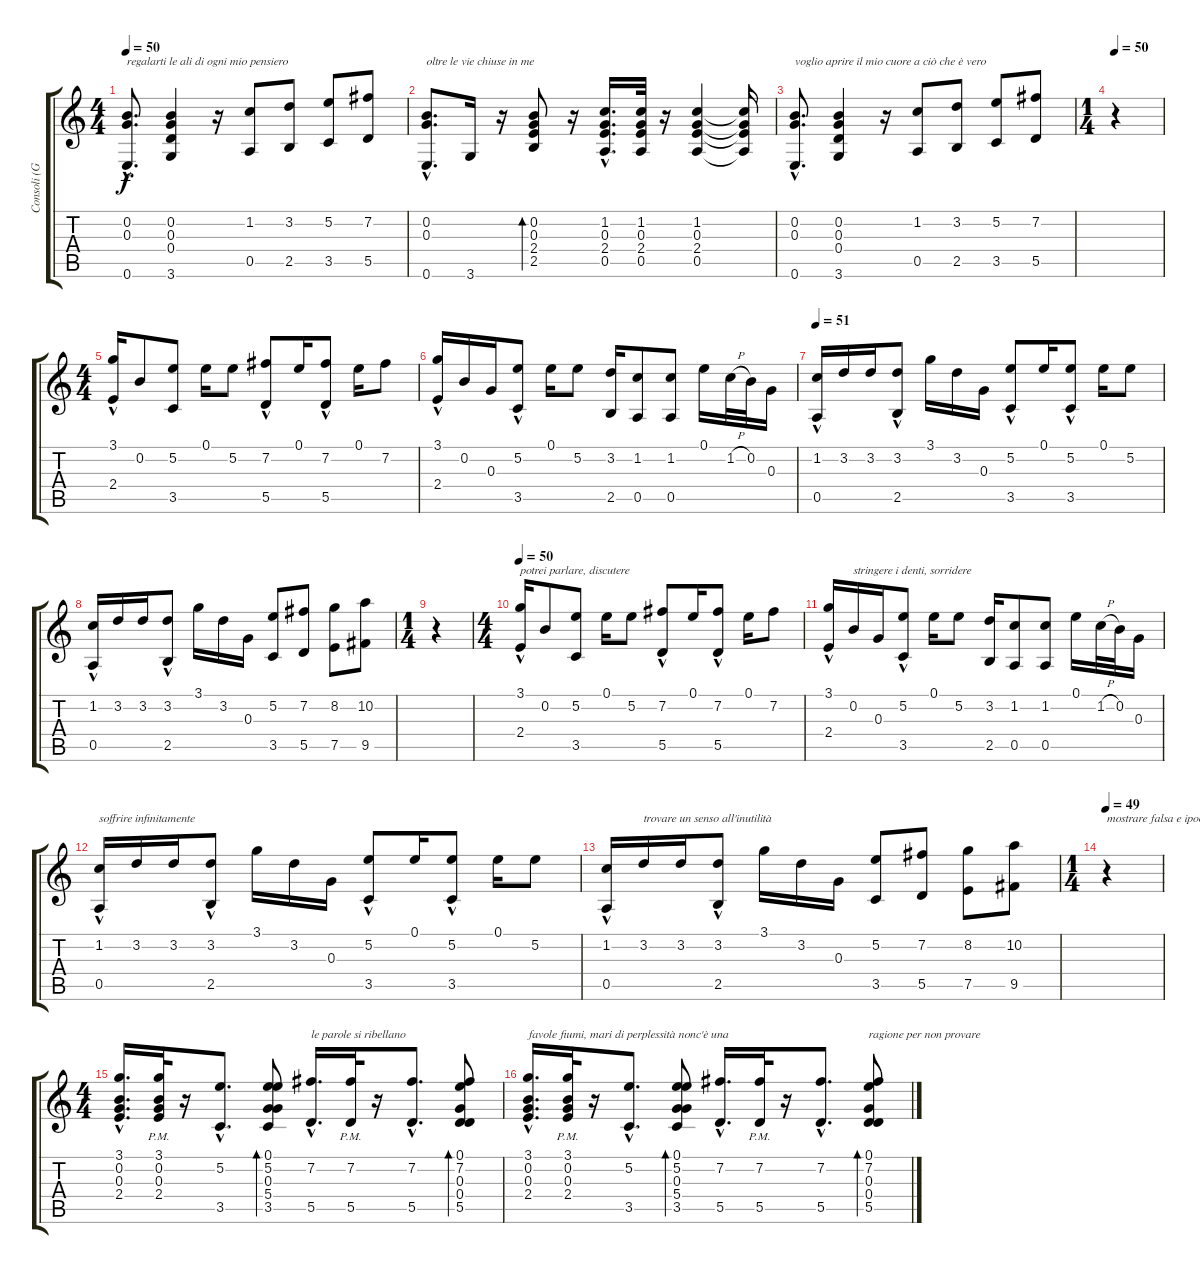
\track ("Consoli (Guitar)" "Consoli (G") {instrument acousticguitarnylon}
\staff {score tabs}
\tuning (E4 B3 G3 D3 A2 E2) {hide}
\ts (4 4)
\tempo 50
\clef g2
\ks c
(0.2 0.3 0.6{hac}).8{d txt "regalarti le ali di ogni mio pensiero" dy f} (0.2 0.3 0.4 3.6).4 r.16 (1.2 0.5).8 (3.2 2.5).8 (5.2 3.5).8 (7.2 5.5).8 |
(0.2 0.3 0.6{hac}).8{d txt "oltre le vie chiuse in me"} 3.6.16 r.16 (0.2 0.3 2.4 2.5).8{bd 30} r.16 (1.2{hac} 0.3{hac} 2.4{hac} 0.5{hac}).16{d} (1.2 0.3 2.4 0.5).32 r.16 (1.2 0.3 2.4 0.5).4 (1.2{t} 0.3{t} 2.4{t} 0.5{t}).16 |
(0.2 0.3 0.6{hac}).8{d txt "voglio aprire il mio cuore a ciò che è vero"} (0.2 0.3 0.4 3.6).4 r.16 (1.2 0.5).8 (3.2 2.5).8 (5.2 3.5).8 (7.2 5.5).8 |
\ts (1 4)
\tempo 50
r.4 |
\ts (4 4)
(3.1 2.4{hac}).16 0.2.8 (5.2 3.5).8 0.1.16 5.2.8 (7.2 5.5{hac}).8 0.1.16 (7.2 5.5{hac}).8 0.1.16 7.2.8 |
(3.1 2.4{hac}).16 0.2.16 0.3.16 (5.2 3.5{hac}).8 0.1.16 5.2.8 (3.2 2.5).16 (1.2 0.5).8 (1.2 0.5).8 0.1.16 1.2{h}.32 0.2.32 0.3.16 |
\tempo 51
(1.2 0.5{hac}).16 3.2.16 3.2.16 (3.2 2.5{hac}).8 3.1.16 3.2.16 0.3.16 (5.2 3.5{hac}).8 0.1.16 (5.2 3.5{hac}).8 0.1.16 5.2.8 |
(1.2 0.5{hac}).16 3.2.16 3.2.16 (3.2 2.5{hac}).8 3.1.16 3.2.16 0.3.16 (5.2 3.5).8 (7.2 5.5).8 (8.2 7.5).8 (10.2 9.5).8 |
\ts (1 4)
r.4 |
\ts (4 4)
\tempo 50
(3.1 2.4{hac}).16{txt "potrei parlare, discutere"} 0.2.8 (5.2 3.5).8 0.1.16 5.2.8 (7.2 5.5{hac}).8 0.1.16 (7.2 5.5{hac}).8 0.1.16 7.2.8 |
(3.1 2.4{hac}).16 0.2.16{txt "stringere i denti, sorridere"} 0.3.16 (5.2 3.5{hac}).8 0.1.16 5.2.8 (3.2 2.5).16 (1.2 0.5).8 (1.2 0.5).8 0.1.16 1.2{h}.32 0.2.32 0.3.16 |
(1.2 0.5{hac}).16{txt "soffrire infinitamente"} 3.2.16 3.2.16 (3.2 2.5{hac}).8 3.1.16 3.2.16 0.3.16 (5.2 3.5{hac}).8 0.1.16 (5.2 3.5{hac}).8 0.1.16 5.2.8 |
(1.2 0.5{hac}).16 3.2.16{txt "trovare un senso all'inutilità"} 3.2.16 (3.2 2.5{hac}).8 3.1.16 3.2.16 0.3.16 (5.2 3.5).8 (7.2 5.5).8 (8.2 7.5).8 (10.2 9.5).8 |
\ts (1 4)
\tempo 49
r.4{txt "mostrare falsa e ipocrita serenità quando"} |
\ts (4 4)
(3.1{hac} 0.2{hac} 0.3{hac} 2.4{hac}).16{d} (3.1{pm} 0.2 0.3 2.4).32 r.16 (5.2{hac} 3.5{hac}).8{d} (0.1 5.2 0.3 5.4 3.5).8{bd 30} (7.2{hac} 5.5{hac}).16{d txt "le parole si ribellano"} (7.2 5.5{pm}).32 r.16 (7.2{hac} 5.5{hac}).8{d} (0.1 7.2 0.3 0.4 5.5).8{bd 30} |
(3.1{hac} 0.2{hac} 0.3{hac} 2.4{hac}).16{d txt "favole fiumi, mari di perplessità nonc'è una "} (3.1{pm} 0.2 0.3 2.4).32 r.16 (5.2{hac} 3.5{hac}).8{d} (0.1 5.2 0.3 5.4 3.5).8{bd 30} (7.2{hac} 5.5{hac}).16{d} (7.2 5.5{pm}).32 r.16 (7.2{hac} 5.5{hac}).8{d} (0.1 7.2 0.3 0.4 5.5).8{bd 30 txt "ragione per non provare"}
